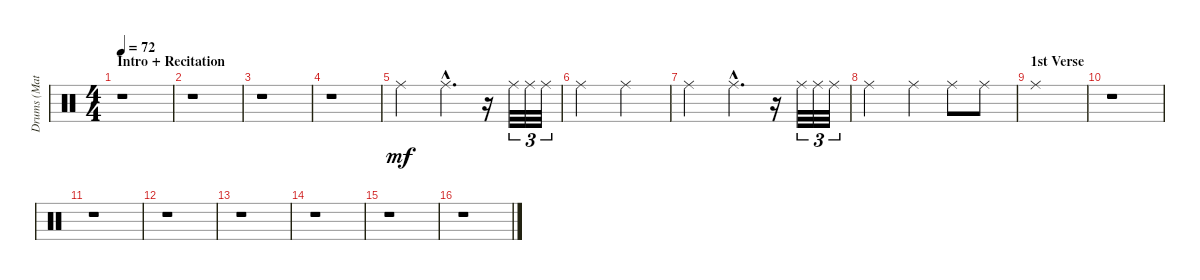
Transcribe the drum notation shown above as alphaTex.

\track ("Drums (Matt)" "Drums (Mat") {instrument percussion}
\staff {score}
\articulation defaults
\ts (4 4)
\section ("" "Intro + Recitation")
\tempo 72
\clef neutral
\ks c
r.1{dy mf} |
r.1 |
r.1 |
r.1 |
"Ride (middle)".2 "Ride (middle)"{hac}.4{d} r.16 "Ride (middle)".32{tu (3 2)} "Ride (middle)".32{tu (3 2)} "Ride (middle)".32{tu (3 2)} |
"Ride (middle)".2 "Ride (middle)".2 |
"Ride (middle)".2 "Ride (middle)"{hac}.4{d} r.16 "Ride (middle)".32{tu (3 2)} "Ride (middle)".32{tu (3 2)} "Ride (middle)".32{tu (3 2)} |
"Ride (middle)".2 "Ride (middle)".4 "Ride (middle)".8 "Ride (middle)".8 |
\section ("" "1st Verse")
"Ride (middle)".1 |
r.1 |
r.1 |
r.1 |
r.1 |
r.1 |
r.1 |
r.1
